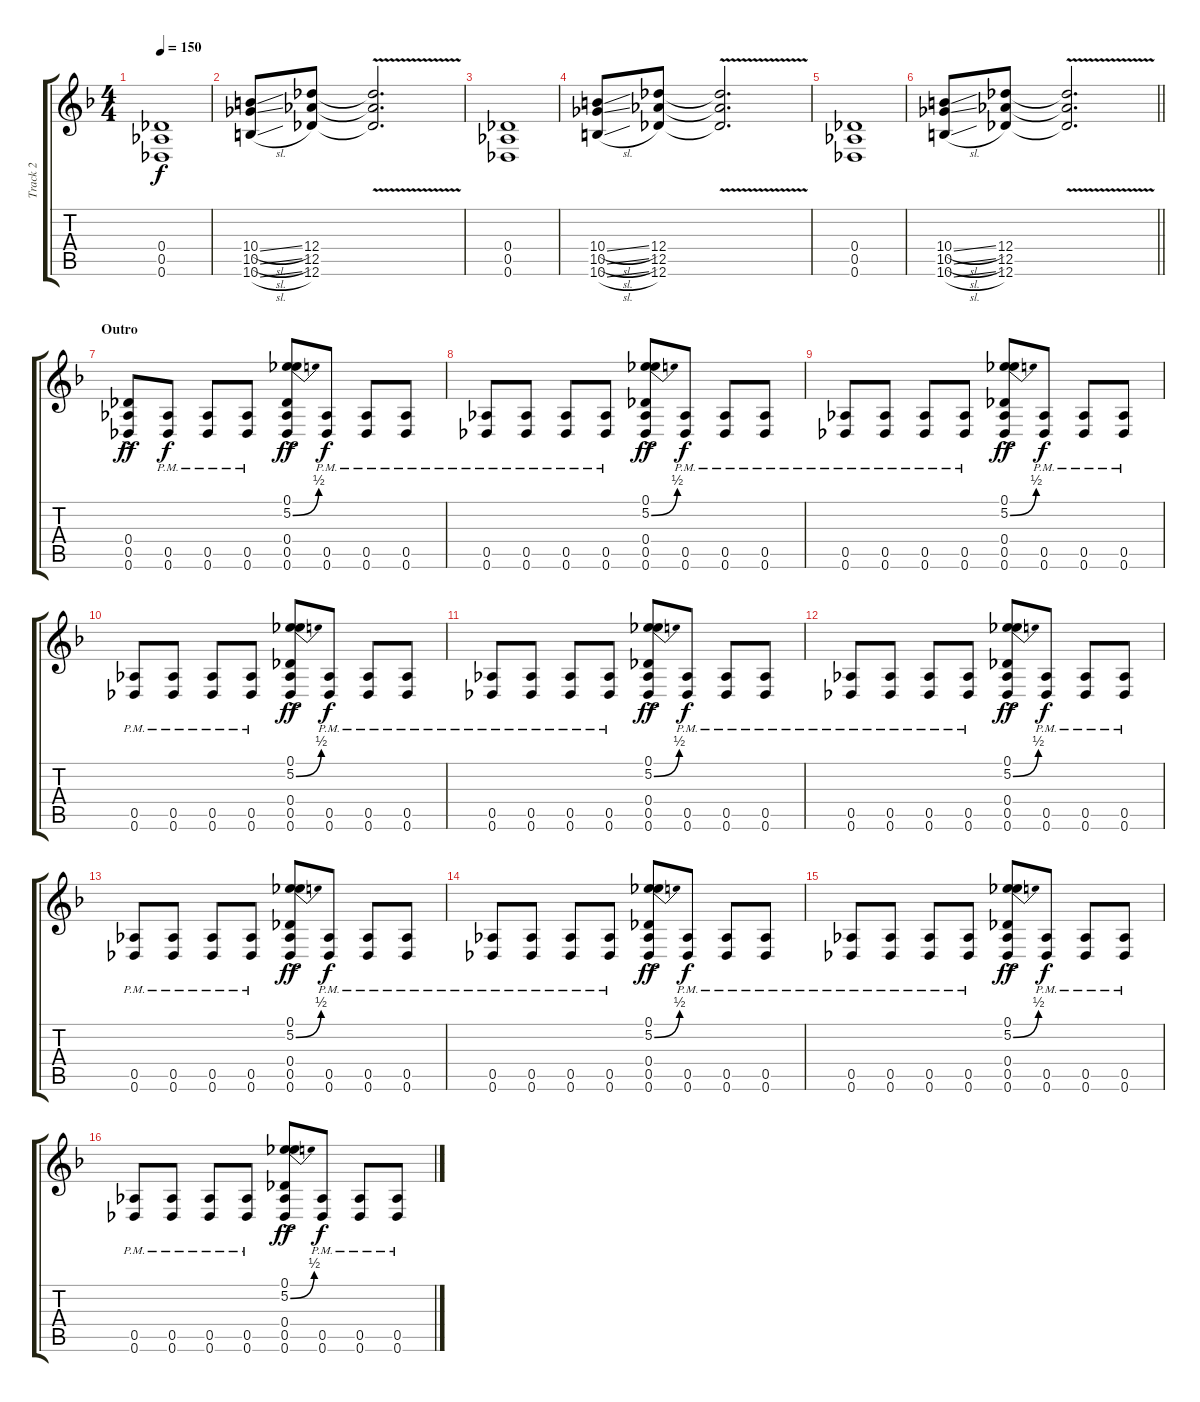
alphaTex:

\track ("Track 2" "Track 2") {instrument electricguitarjazz}
\staff {score tabs}
\tuning (Eb4 Bb3 Gb3 Db3 Ab2 Db2) {hide}
\ts (4 4)
\tempo 150
\clef g2
\ks f
(0.4 0.5 0.6).1{dy f} |
(10.4{sl} 10.5{sl} 10.6{sl}).8 (12.4 12.5 12.6).8 (12.4{v t} 12.5{v t} 12.6{v t}).2{d} |
(0.4 0.5 0.6).1 |
(10.4{sl} 10.5{sl} 10.6{sl}).8 (12.4 12.5 12.6).8 (12.4{v t} 12.5{v t} 12.6{v t}).2{d} |
(0.4 0.5 0.6).1 |
\barLineRight lightlight
(10.4{sl} 10.5{sl} 10.6{sl}).8 (12.4 12.5 12.6).8 (12.4{v t} 12.5{v t} 12.6{v t}).2{d} |
\section ("" "Outro")
(0.4{ac} 0.5{ac} 0.6{ac}).8{dy ff} (0.5{pm} 0.6{pm}).8{dy f} (0.5{pm} 0.6{pm}).8 (0.5{pm} 0.6{pm}).8 (0.1{ac} 5.2{be (bend 0 0 60 2) ac} 0.4{ac} 0.5{ac} 0.6{ac}).8{dy ff} (0.5{pm} 0.6{pm}).8{dy f} (0.5{pm} 0.6{pm}).8 (0.5{pm} 0.6{pm}).8 |
(0.5{pm} 0.6{pm}).8 (0.5{pm} 0.6{pm}).8 (0.5{pm} 0.6{pm}).8 (0.5{pm} 0.6{pm}).8 (0.1{ac} 5.2{be (bend 0 0 60 2) ac} 0.4{ac} 0.5{ac} 0.6{ac}).8{dy ff} (0.5{pm} 0.6{pm}).8{dy f} (0.5{pm} 0.6{pm}).8 (0.5{pm} 0.6{pm}).8 |
(0.5{pm} 0.6{pm}).8 (0.5{pm} 0.6{pm}).8 (0.5{pm} 0.6{pm}).8 (0.5{pm} 0.6{pm}).8 (0.1{ac} 5.2{be (bend 0 0 60 2) ac} 0.4{ac} 0.5{ac} 0.6{ac}).8{dy ff} (0.5{pm} 0.6{pm}).8{dy f} (0.5{pm} 0.6{pm}).8 (0.5{pm} 0.6{pm}).8 |
(0.5{pm} 0.6{pm}).8 (0.5{pm} 0.6{pm}).8 (0.5{pm} 0.6{pm}).8 (0.5{pm} 0.6{pm}).8 (0.1{ac} 5.2{be (bend 0 0 60 2) ac} 0.4{ac} 0.5{ac} 0.6{ac}).8{dy ff} (0.5{pm} 0.6{pm}).8{dy f} (0.5{pm} 0.6{pm}).8 (0.5{pm} 0.6{pm}).8 |
(0.5{pm} 0.6{pm}).8 (0.5{pm} 0.6{pm}).8 (0.5{pm} 0.6{pm}).8 (0.5{pm} 0.6{pm}).8 (0.1{ac} 5.2{be (bend 0 0 60 2) ac} 0.4{ac} 0.5{ac} 0.6{ac}).8{dy ff} (0.5{pm} 0.6{pm}).8{dy f} (0.5{pm} 0.6{pm}).8 (0.5{pm} 0.6{pm}).8 |
(0.5{pm} 0.6{pm}).8 (0.5{pm} 0.6{pm}).8 (0.5{pm} 0.6{pm}).8 (0.5{pm} 0.6{pm}).8 (0.1{ac} 5.2{be (bend 0 0 60 2) ac} 0.4{ac} 0.5{ac} 0.6{ac}).8{dy ff} (0.5{pm} 0.6{pm}).8{dy f} (0.5{pm} 0.6{pm}).8 (0.5{pm} 0.6{pm}).8 |
(0.5{pm} 0.6{pm}).8 (0.5{pm} 0.6{pm}).8 (0.5{pm} 0.6{pm}).8 (0.5{pm} 0.6{pm}).8 (0.1{ac} 5.2{be (bend 0 0 60 2) ac} 0.4{ac} 0.5{ac} 0.6{ac}).8{dy ff} (0.5{pm} 0.6{pm}).8{dy f} (0.5{pm} 0.6{pm}).8 (0.5{pm} 0.6{pm}).8 |
(0.5{pm} 0.6{pm}).8 (0.5{pm} 0.6{pm}).8 (0.5{pm} 0.6{pm}).8 (0.5{pm} 0.6{pm}).8 (0.1{ac} 5.2{be (bend 0 0 60 2) ac} 0.4{ac} 0.5{ac} 0.6{ac}).8{dy ff} (0.5{pm} 0.6{pm}).8{dy f} (0.5{pm} 0.6{pm}).8 (0.5{pm} 0.6{pm}).8 |
(0.5{pm} 0.6{pm}).8 (0.5{pm} 0.6{pm}).8 (0.5{pm} 0.6{pm}).8 (0.5{pm} 0.6{pm}).8 (0.1{ac} 5.2{be (bend 0 0 60 2) ac} 0.4{ac} 0.5{ac} 0.6{ac}).8{dy ff} (0.5{pm} 0.6{pm}).8{dy f} (0.5{pm} 0.6{pm}).8 (0.5{pm} 0.6{pm}).8 |
(0.5{pm} 0.6{pm}).8 (0.5{pm} 0.6{pm}).8 (0.5{pm} 0.6{pm}).8 (0.5{pm} 0.6{pm}).8 (0.1{ac} 5.2{be (bend 0 0 60 2) ac} 0.4{ac} 0.5{ac} 0.6{ac}).8{dy ff} (0.5{pm} 0.6{pm}).8{dy f} (0.5{pm} 0.6{pm}).8 (0.5{pm} 0.6{pm}).8
